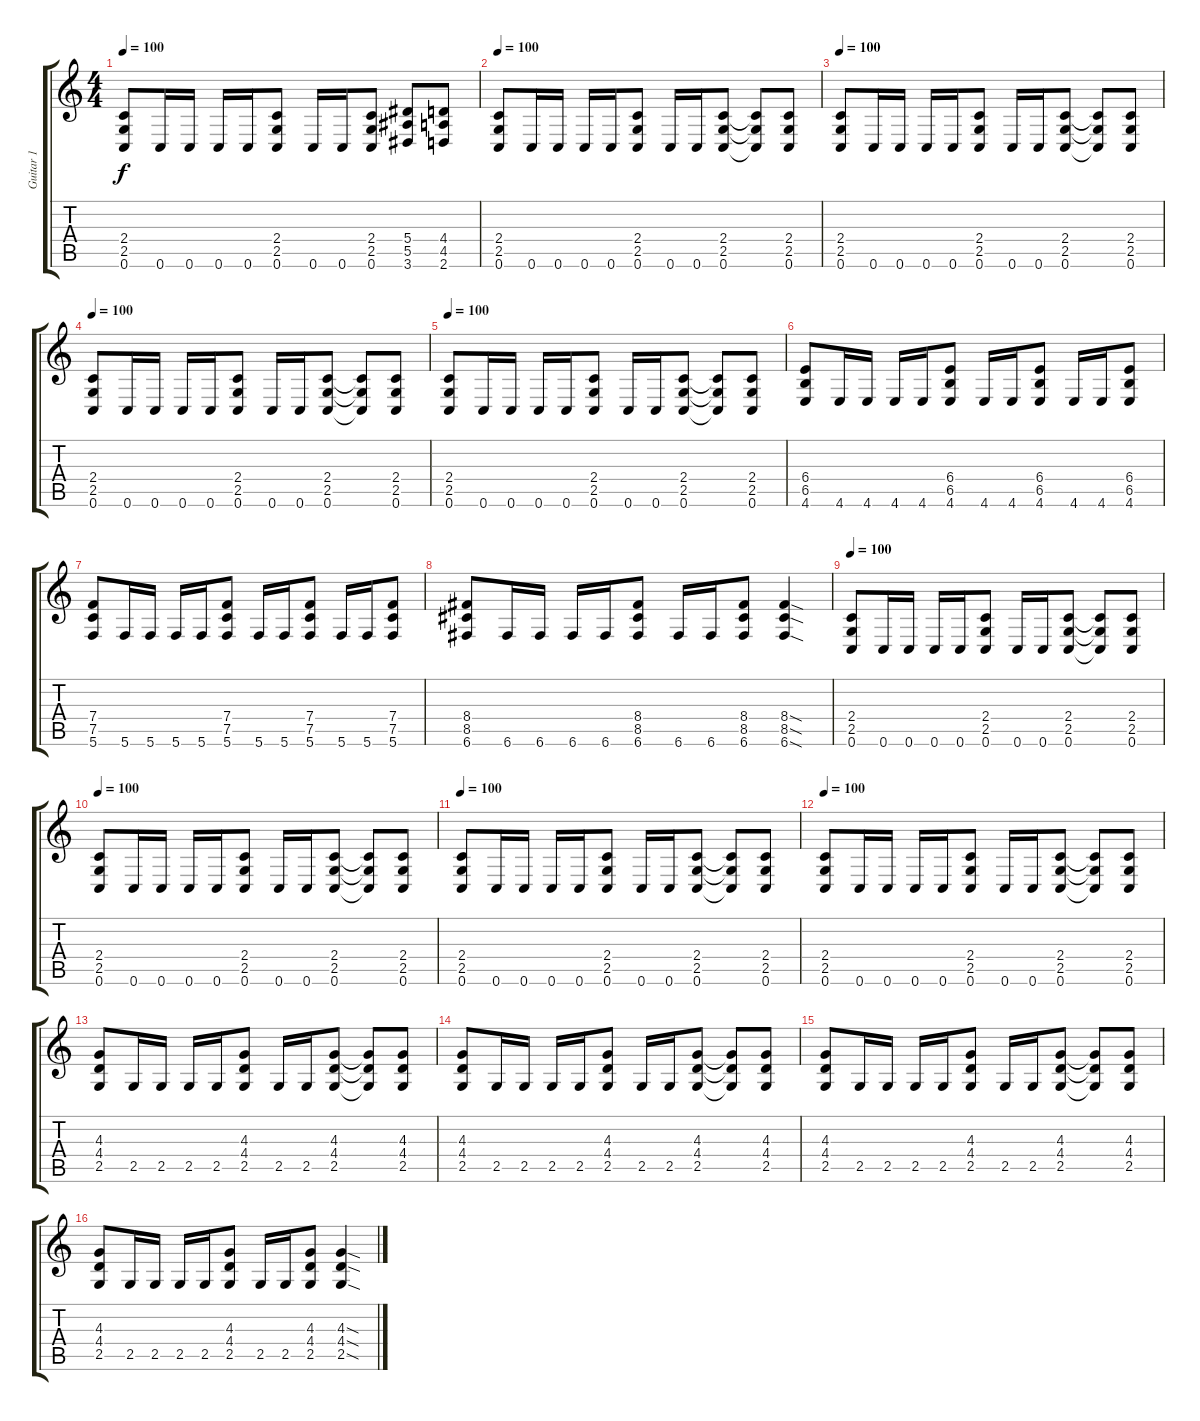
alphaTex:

\track ("Guitar 1" "Guitar 1") {instrument distortionguitar}
\staff {score tabs}
\tuning (C4 G3 Eb3 Bb2 F2 C2) {hide}
\ts (4 4)
\tempo 100
\clef g2
\ks c
(2.4 2.5 0.6).8{dy f} 0.6.16 0.6.16 0.6.16 0.6.16 (2.4 2.5 0.6).8 0.6.16 0.6.16 (2.4 2.5 0.6).8 (5.4 5.5 3.6).8 (4.4 4.5 2.6).8 |
\tempo 100
(2.4 2.5 0.6).8 0.6.16 0.6.16 0.6.16 0.6.16 (2.4 2.5 0.6).8 0.6.16 0.6.16 (2.4 2.5 0.6).8 (2.4{t} 2.5{t} 0.6{t}).8 (2.4 2.5 0.6).8 |
\tempo 100
(2.4 2.5 0.6).8 0.6.16 0.6.16 0.6.16 0.6.16 (2.4 2.5 0.6).8 0.6.16 0.6.16 (2.4 2.5 0.6).8 (2.4{t} 2.5{t} 0.6{t}).8 (2.4 2.5 0.6).8 |
\tempo 100
(2.4 2.5 0.6).8 0.6.16 0.6.16 0.6.16 0.6.16 (2.4 2.5 0.6).8 0.6.16 0.6.16 (2.4 2.5 0.6).8 (2.4{t} 2.5{t} 0.6{t}).8 (2.4 2.5 0.6).8 |
\tempo 100
(2.4 2.5 0.6).8 0.6.16 0.6.16 0.6.16 0.6.16 (2.4 2.5 0.6).8 0.6.16 0.6.16 (2.4 2.5 0.6).8 (2.4{t} 2.5{t} 0.6{t}).8 (2.4 2.5 0.6).8 |
(6.4 6.5 4.6).8 4.6.16 4.6.16 4.6.16 4.6.16 (6.4 6.5 4.6).8 4.6.16 4.6.16 (6.4 6.5 4.6).8 4.6.16 4.6.16 (6.4 6.5 4.6).8 |
(7.4 7.5 5.6).8 5.6.16 5.6.16 5.6.16 5.6.16 (7.4 7.5 5.6).8 5.6.16 5.6.16 (7.4 7.5 5.6).8 5.6.16 5.6.16 (7.4 7.5 5.6).8 |
(8.4 8.5 6.6).8 6.6.16 6.6.16 6.6.16 6.6.16 (8.4 8.5 6.6).8 6.6.16 6.6.16 (8.4 8.5 6.6).8 (8.4{sod} 8.5{sod} 6.6{sod}).4 |
\tempo 100
(2.4 2.5 0.6).8 0.6.16 0.6.16 0.6.16 0.6.16 (2.4 2.5 0.6).8 0.6.16 0.6.16 (2.4 2.5 0.6).8 (2.4{t} 2.5{t} 0.6{t}).8 (2.4 2.5 0.6).8 |
\tempo 100
(2.4 2.5 0.6).8 0.6.16 0.6.16 0.6.16 0.6.16 (2.4 2.5 0.6).8 0.6.16 0.6.16 (2.4 2.5 0.6).8 (2.4{t} 2.5{t} 0.6{t}).8 (2.4 2.5 0.6).8 |
\tempo 100
(2.4 2.5 0.6).8 0.6.16 0.6.16 0.6.16 0.6.16 (2.4 2.5 0.6).8 0.6.16 0.6.16 (2.4 2.5 0.6).8 (2.4{t} 2.5{t} 0.6{t}).8 (2.4 2.5 0.6).8 |
\tempo 100
(2.4 2.5 0.6).8 0.6.16 0.6.16 0.6.16 0.6.16 (2.4 2.5 0.6).8 0.6.16 0.6.16 (2.4 2.5 0.6).8 (2.4{t} 2.5{t} 0.6{t}).8 (2.4 2.5 0.6).8 |
(4.3 4.4 2.5).8 2.5.16 2.5.16 2.5.16 2.5.16 (4.3 4.4 2.5).8 2.5.16 2.5.16 (4.3 4.4 2.5).8 (4.3{t} 4.4{t} 2.5{t}).8 (4.3 4.4 2.5).8 |
(4.3 4.4 2.5).8 2.5.16 2.5.16 2.5.16 2.5.16 (4.3 4.4 2.5).8 2.5.16 2.5.16 (4.3 4.4 2.5).8 (4.3{t} 4.4{t} 2.5{t}).8 (4.3 4.4 2.5).8 |
(4.3 4.4 2.5).8 2.5.16 2.5.16 2.5.16 2.5.16 (4.3 4.4 2.5).8 2.5.16 2.5.16 (4.3 4.4 2.5).8 (4.3{t} 4.4{t} 2.5{t}).8 (4.3 4.4 2.5).8 |
(4.3 4.4 2.5).8 2.5.16 2.5.16 2.5.16 2.5.16 (4.3 4.4 2.5).8 2.5.16 2.5.16 (4.3 4.4 2.5).8 (4.3{sod} 4.4{sod} 2.5{sod}).4
